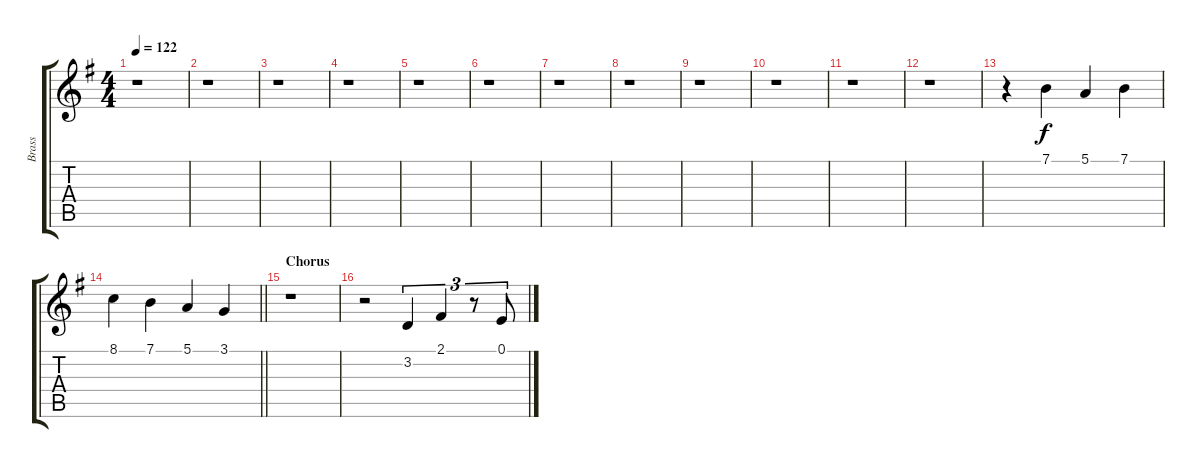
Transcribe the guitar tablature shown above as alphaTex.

\track ("Brass" "Brass") {instrument brasssection}
\staff {score tabs}
\tuning (E4 B3 G3 D3 A2 E2) {hide}
\ts (4 4)
\tempo 122
\clef g2
\ks g
r.1{dy f} |
r.1 |
r.1 |
r.1 |
r.1 |
r.1 |
r.1 |
r.1 |
r.1 |
r.1 |
r.1 |
r.1 |
r.4 7.1.4 5.1.4 7.1.4 |
\barLineRight lightlight
8.1.4 7.1.4 5.1.4 3.1.4 |
\section ("" "Chorus")
r.1 |
r.2 3.2.4{tu (3 2)} 2.1.4{tu (3 2)} r.8{tu (3 2)} 0.1.8{tu (3 2)}
